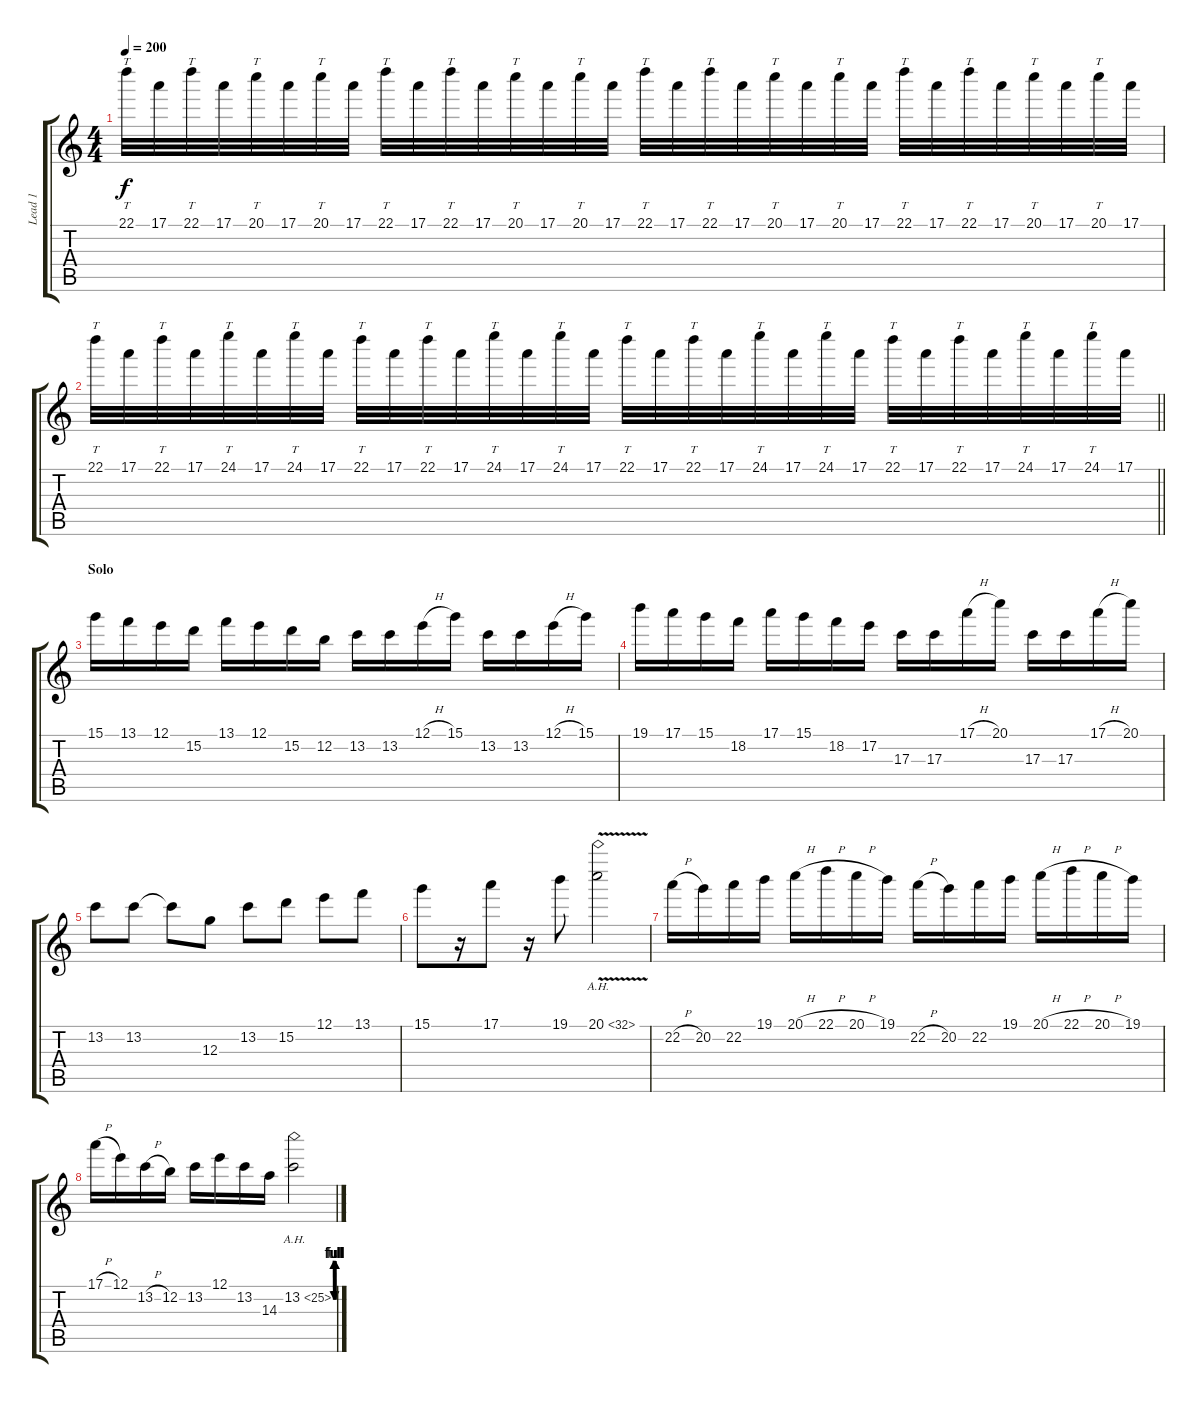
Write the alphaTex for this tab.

\track ("Lead 1" "Lead 1") {instrument overdrivenguitar}
\staff {score tabs}
\tuning (E4 B3 G3 D3 A2 E2) {hide}
\ts (4 4)
\tempo 200
\clef g2
\ks c
22.1.32{tt dy f} 17.1.32 22.1.32{tt} 17.1.32 20.1.32{tt} 17.1.32 20.1.32{tt} 17.1.32 22.1.32{tt} 17.1.32 22.1.32{tt} 17.1.32 20.1.32{tt} 17.1.32 20.1.32{tt} 17.1.32 22.1.32{tt} 17.1.32 22.1.32{tt} 17.1.32 20.1.32{tt} 17.1.32 20.1.32{tt} 17.1.32 22.1.32{tt} 17.1.32 22.1.32{tt} 17.1.32 20.1.32{tt} 17.1.32 20.1.32{tt} 17.1.32 |
\barLineRight lightlight
22.1.32{tt} 17.1.32 22.1.32{tt} 17.1.32 24.1.32{tt} 17.1.32 24.1.32{tt} 17.1.32 22.1.32{tt} 17.1.32 22.1.32{tt} 17.1.32 24.1.32{tt} 17.1.32 24.1.32{tt} 17.1.32 22.1.32{tt} 17.1.32 22.1.32{tt} 17.1.32 24.1.32{tt} 17.1.32 24.1.32{tt} 17.1.32 22.1.32{tt} 17.1.32 22.1.32{tt} 17.1.32 24.1.32{tt} 17.1.32 24.1.32{tt} 17.1.32 |
\section ("" "Solo")
15.1.16 13.1.16 12.1.16 15.2.16 13.1.16 12.1.16 15.2.16 12.2.16 13.2.16 13.2.16 12.1{h}.16 15.1.16 13.2.16 13.2.16 12.1{h}.16 15.1.16 |
19.1.16 17.1.16 15.1.16 18.2.16 17.1.16 15.1.16 18.2.16 17.2.16 17.3.16 17.3.16 17.1{h}.16 20.1.16 17.3.16 17.3.16 17.1{h}.16 20.1.16 |
13.2.8 13.2.8 13.2{t}.8 12.3.8 13.2.8 15.2.8 12.1.8 13.1.8 |
15.1.8 r.16 17.1.8 r.16 19.1.8 20.1{ah 12 v}.2 |
22.2{h}.16 20.2.16 22.2.16 19.1.16 20.1{h}.16 22.1{h}.16 20.1{h}.16 19.1.16 22.2{h}.16 20.2.16 22.2.16 19.1.16 20.1{h}.16 22.1{h}.16 20.1{h}.16 19.1.16 |
17.1{h}.16 12.1.16 13.2{h}.16 12.2.16 13.2.16 12.1.16 13.2.16 14.3.16 13.2{be (custom 0 0 6 4 10 4 15 0 20 4 24 4 30 0 35 4 40 4 46 0 50 4 60 4) ah 12}.2
